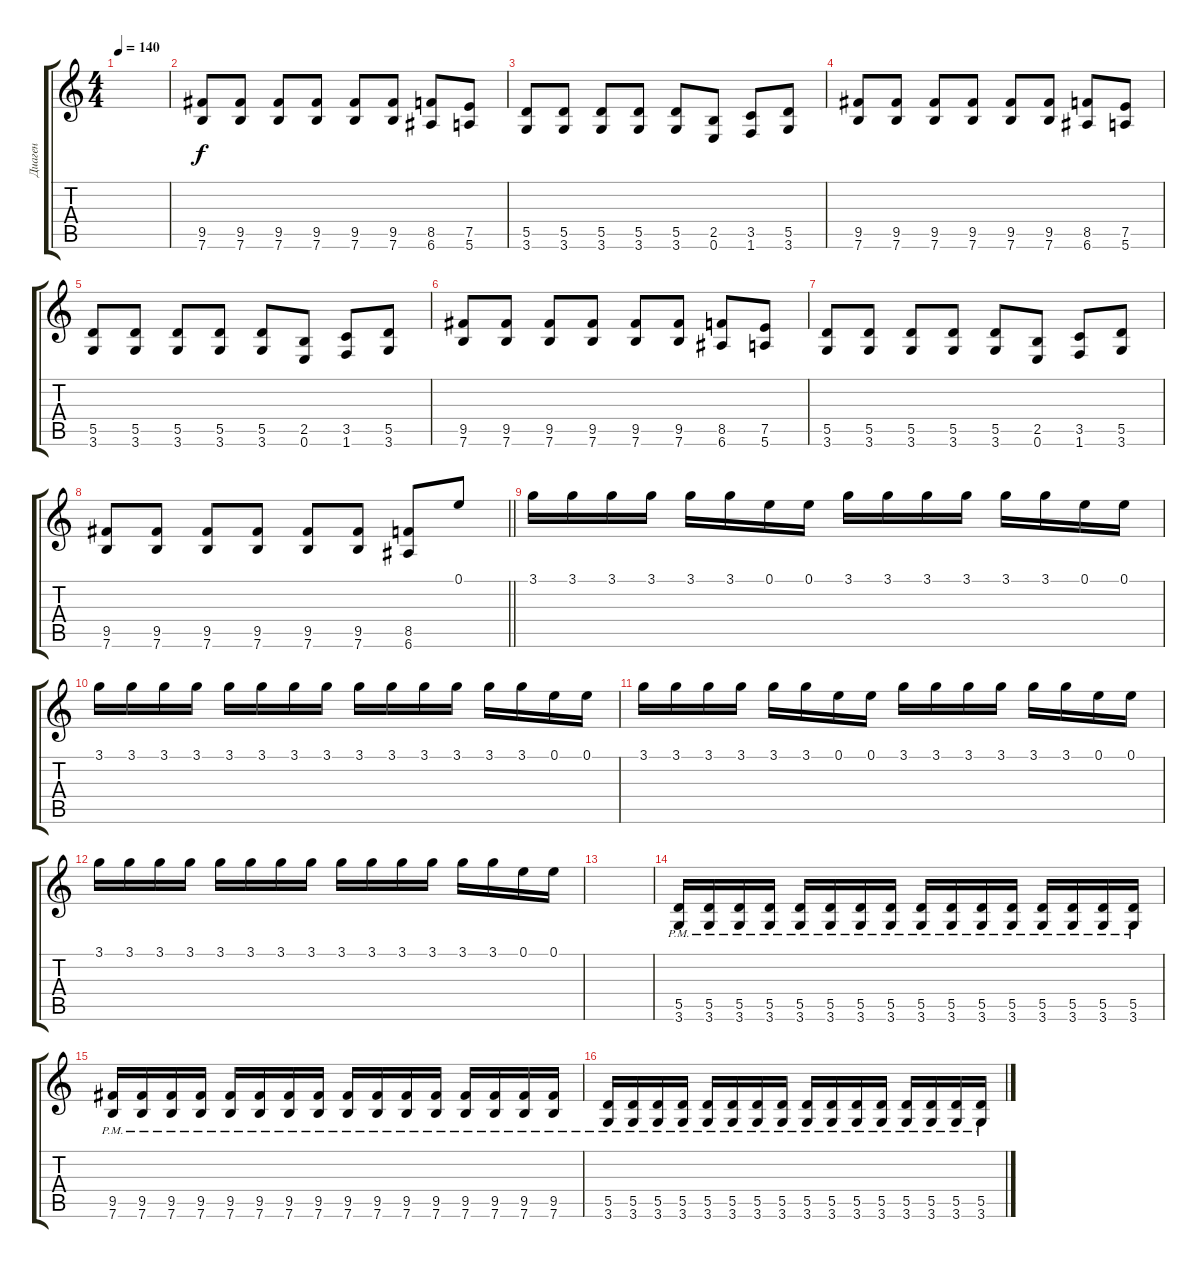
\track ("Диаген" "Диаген") {instrument overdrivenguitar}
\staff {score tabs}
\tuning (E4 B3 G3 D3 A2 E2) {hide}
\ts (4 4)
\tempo 140
\clef g2
\ks c
|
(9.5 7.6).8 (9.5 7.6).8 (9.5 7.6).8 (9.5 7.6).8 (9.5 7.6).8 (9.5 7.6).8 (8.5 6.6).8 (7.5 5.6).8 |
(5.5 3.6).8 (5.5 3.6).8 (5.5 3.6).8 (5.5 3.6).8 (5.5 3.6).8 (2.5 0.6).8 (3.5 1.6).8 (5.5 3.6).8 |
(9.5 7.6).8 (9.5 7.6).8 (9.5 7.6).8 (9.5 7.6).8 (9.5 7.6).8 (9.5 7.6).8 (8.5 6.6).8 (7.5 5.6).8 |
(5.5 3.6).8 (5.5 3.6).8 (5.5 3.6).8 (5.5 3.6).8 (5.5 3.6).8 (2.5 0.6).8 (3.5 1.6).8 (5.5 3.6).8 |
(9.5 7.6).8 (9.5 7.6).8 (9.5 7.6).8 (9.5 7.6).8 (9.5 7.6).8 (9.5 7.6).8 (8.5 6.6).8 (7.5 5.6).8 |
(5.5 3.6).8 (5.5 3.6).8 (5.5 3.6).8 (5.5 3.6).8 (5.5 3.6).8 (2.5 0.6).8 (3.5 1.6).8 (5.5 3.6).8 |
\barLineRight lightlight
(9.5 7.6).8 (9.5 7.6).8 (9.5 7.6).8 (9.5 7.6).8 (9.5 7.6).8 (9.5 7.6).8 (8.5 6.6).8 0.1.8 |
3.1.16 3.1.16 3.1.16 3.1.16 3.1.16 3.1.16 0.1.16 0.1.16 3.1.16 3.1.16 3.1.16 3.1.16 3.1.16 3.1.16 0.1.16 0.1.16 |
3.1.16 3.1.16 3.1.16 3.1.16 3.1.16 3.1.16 3.1.16 3.1.16 3.1.16 3.1.16 3.1.16 3.1.16 3.1.16 3.1.16 0.1.16 0.1.16 |
3.1.16 3.1.16 3.1.16 3.1.16 3.1.16 3.1.16 0.1.16 0.1.16 3.1.16 3.1.16 3.1.16 3.1.16 3.1.16 3.1.16 0.1.16 0.1.16 |
3.1.16 3.1.16 3.1.16 3.1.16 3.1.16 3.1.16 3.1.16 3.1.16 3.1.16 3.1.16 3.1.16 3.1.16 3.1.16 3.1.16 0.1.16 0.1.16 |
|
(5.5{pm} 3.6{pm}).16 (5.5{pm} 3.6{pm}).16 (5.5{pm} 3.6{pm}).16 (5.5{pm} 3.6{pm}).16 (5.5{pm} 3.6{pm}).16 (5.5{pm} 3.6{pm}).16 (5.5{pm} 3.6{pm}).16 (5.5{pm} 3.6{pm}).16 (5.5{pm} 3.6{pm}).16 (5.5{pm} 3.6{pm}).16 (5.5{pm} 3.6{pm}).16 (5.5{pm} 3.6{pm}).16 (5.5{pm} 3.6{pm}).16 (5.5{pm} 3.6{pm}).16 (5.5{pm} 3.6{pm}).16 (5.5{pm} 3.6{pm}).16 |
(9.5{pm} 7.6{pm}).16 (9.5{pm} 7.6{pm}).16 (9.5{pm} 7.6{pm}).16 (9.5{pm} 7.6{pm}).16 (9.5{pm} 7.6{pm}).16 (9.5{pm} 7.6{pm}).16 (9.5{pm} 7.6{pm}).16 (9.5{pm} 7.6{pm}).16 (9.5{pm} 7.6{pm}).16 (9.5{pm} 7.6{pm}).16 (9.5{pm} 7.6{pm}).16 (9.5{pm} 7.6{pm}).16 (9.5{pm} 7.6{pm}).16 (9.5{pm} 7.6{pm}).16 (9.5{pm} 7.6{pm}).16 (9.5{pm} 7.6{pm}).16 |
(5.5{pm} 3.6{pm}).16 (5.5{pm} 3.6{pm}).16 (5.5{pm} 3.6{pm}).16 (5.5{pm} 3.6{pm}).16 (5.5{pm} 3.6{pm}).16 (5.5{pm} 3.6{pm}).16 (5.5{pm} 3.6{pm}).16 (5.5{pm} 3.6{pm}).16 (5.5{pm} 3.6{pm}).16 (5.5{pm} 3.6{pm}).16 (5.5{pm} 3.6{pm}).16 (5.5{pm} 3.6{pm}).16 (5.5{pm} 3.6{pm}).16 (5.5{pm} 3.6{pm}).16 (5.5{pm} 3.6{pm}).16 (5.5{pm} 3.6{pm}).16
